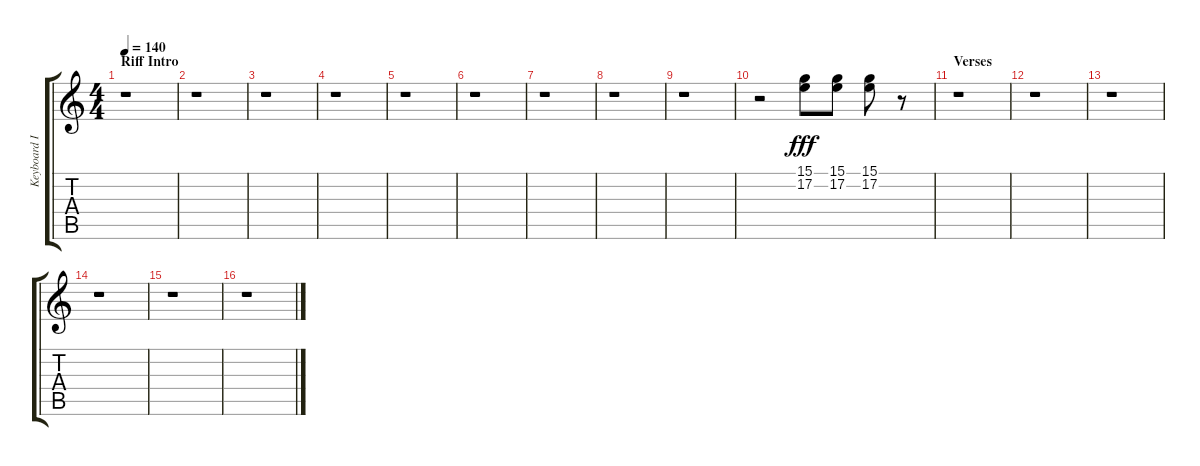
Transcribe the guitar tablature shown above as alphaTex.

\track ("Keyboard II" "Keyboard I") {instrument brasssection}
\staff {score tabs}
\tuning (E4 B3 G3 D3 A2 E2) {hide}
\ts (4 4)
\section ("" "Riff Intro")
\tempo 140
\clef g2
\ks c
r.1{dy fff instrument brasssection} |
r.1 |
r.1 |
r.1 |
r.1 |
r.1 |
r.1 |
r.1 |
r.1 |
r.2 (15.1 17.2).8{instrument reversecymbal} (15.1 17.2).8 (15.1 17.2).8 r.8 |
\section ("" "Verses")
r.1{instrument brasssection} |
r.1 |
r.1 |
r.1 |
r.1 |
r.1
